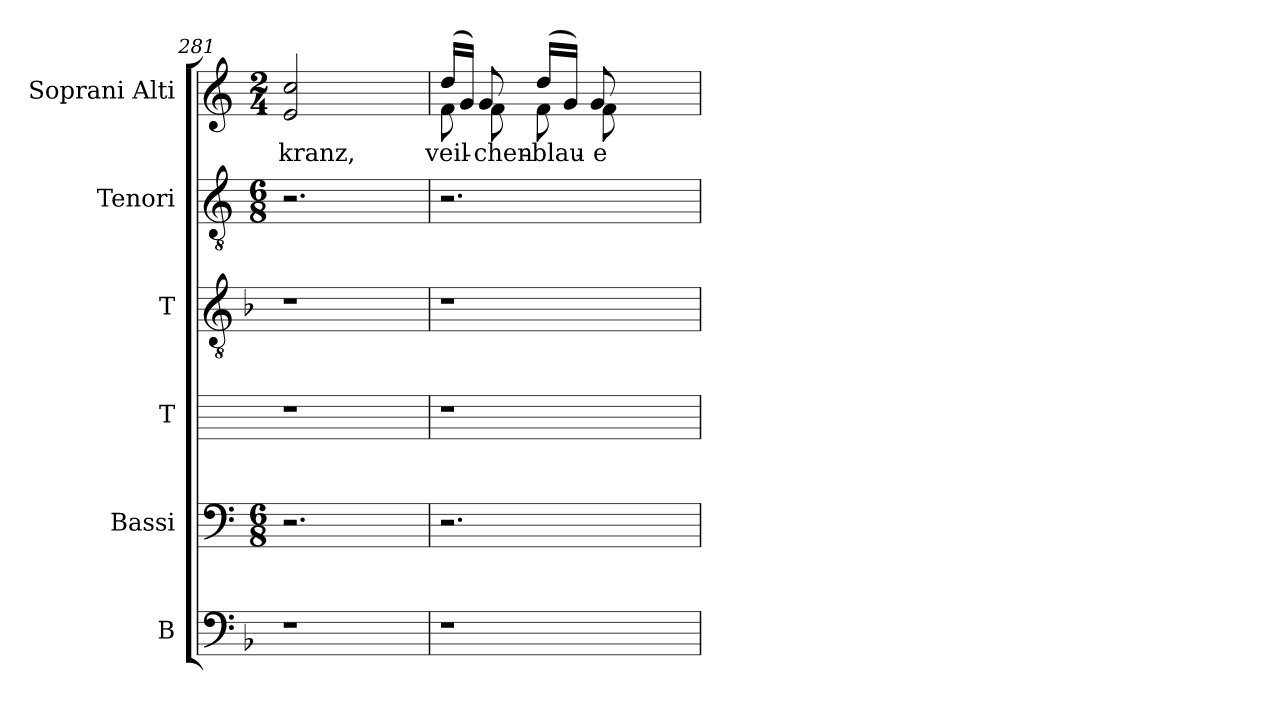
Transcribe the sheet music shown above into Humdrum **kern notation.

**kern	**kern	**kern	**kern	**kern	**kern	**text
*part6	*part5	*part4	*part3	*part2	*part1	*part1
*staff6	*staff5	*staff4	*staff3	*staff2	*staff1	*staff1
*I"B	*I"Bassi	*I"T	*I"T	*I"Tenori	*I"Soprani  Alti	*
*I'B	*I'B	*I'T	*I'T	*I'T	*I'S  A	*
*clefF4	*clefF4	*	*clefGv2	*clefGv2	*clefG2	*
*k[b-]	*k[]	*	*k[b-]	*k[]	*k[]	*
*F:	*C:	*	*F:	*C:	*C:	*
*	*M6/8	*	*	*M6/8	*M2/4	*
=281	=281	=281	=281	=281	=281	=281
!	!	!	!	!	!	!LO:LY:b:cj
1r	2.r	1r	1r	2.r	2cc/ 2e/	-kranz,
.	.	.	.	.	2ryy	.
.	4ryy	.	.	4ryy	.	.
=282	=282	=282	=282	=282	=282	=282
!	!	!	!	!	!	!LO:LY:b:cj
*	*	*	*	*	*^	*
1r	2.r	1r	1r	2.r	(>16dd/L	8f\	veil-
.	.	.	.	.	16g/J)	.	.
!	!	!	!	!	!	!	!LO:LY:b
.	.	.	.	.	8g/	8f\	-chen-
!	!	!	!	!	!	!	!LO:LY:b:rj
.	.	.	.	.	(>16dd/L	8f\	-blau-
.	.	.	.	.	16g/J)	.	.
!	!	!	!	!	!	!	!LO:LY:b:cj
.	.	.	.	.	8g/	8f\	-e
.	.	.	.	.	2ryy	2ryy	.
.	4ryy	.	.	4ryy	.	.	.
*	*	*	*	*	*v	*v	*
=	=	=	=	=	=	=
*-	*-	*-	*-	*-	*-	*-
